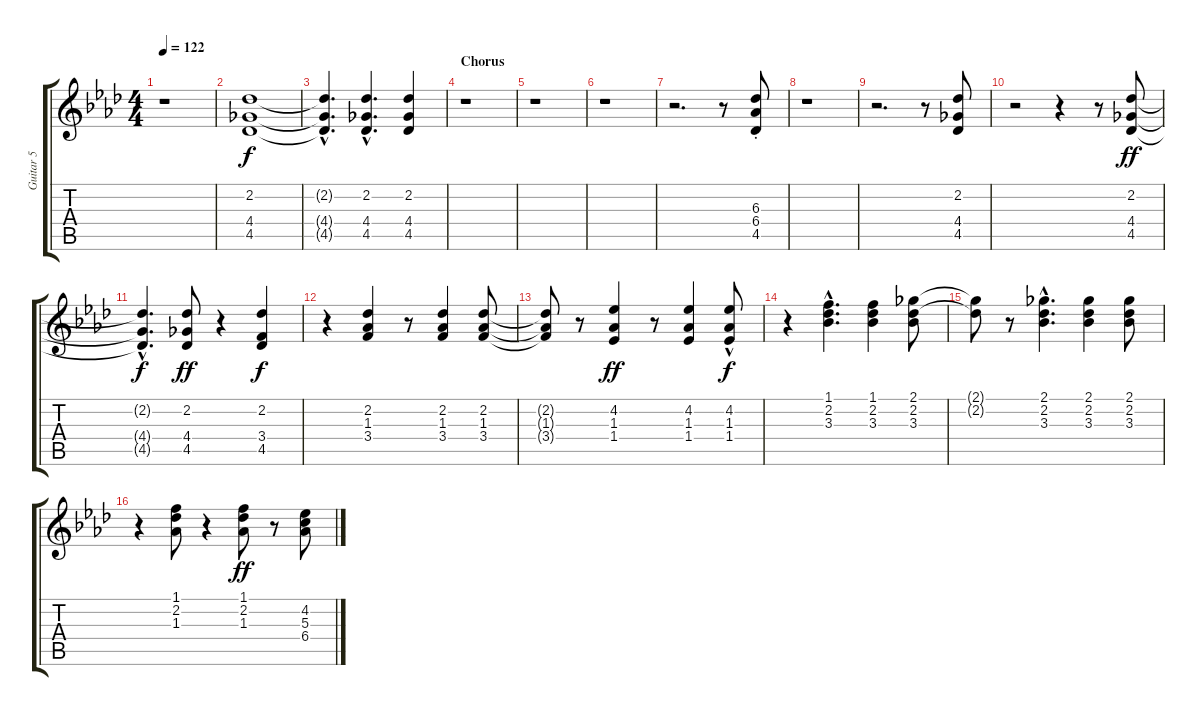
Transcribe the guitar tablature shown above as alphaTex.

\track ("Guitar 5" "Guitar 5") {instrument overdrivenguitar}
\staff {score tabs}
\tuning (E4 B3 G3 D3 A2 E2) {hide}
\ts (4 4)
\tempo 122
\clef g2
\ks ab
r.1{dy f} |
(2.2 4.4 4.5).1 |
(2.2{hac t} 4.4{hac t} 4.5{hac t}).4{d} (2.2{hac} 4.4{hac} 4.5{hac}).4{d} (2.2 4.4 4.5).4 |
\section ("" "Chorus")
r.1 |
r.1 |
r.1 |
r.2{d} r.8 (6.3{st} 6.4{st} 4.5{st}).8 |
r.1 |
r.2{d} r.8 (2.2 4.4 4.5).8 |
r.2 r.4 r.8 (2.2 4.4 4.5).8{dy ff} |
(2.2{hac t} 4.4{hac t} 4.5{hac t}).4{d dy f} (2.2 4.4 4.5).8{dy ff} r.4 (2.2 3.4 4.5).4{dy f} |
r.4 (2.2 1.3 3.4).4 r.8 (2.2 1.3 3.4).4 (2.2 1.3 3.4).8 |
(2.2{t} 1.3{t} 3.4{t}).8 r.8 (4.2 1.3 1.4).4{dy ff} r.8 (4.2 1.3 1.4).4 (4.2{hac} 1.3 1.4{hac}).8{dy f} |
r.4 (1.1{hac} 2.2{hac} 3.3{hac}).4{d} (1.1 2.2 3.3).4 (2.1 2.2 3.3).8 |
(2.1{t} 2.2{t}).8 r.8 (2.1{hac} 2.2{hac} 3.3{hac}).4{d} (2.1 2.2 3.3).4 (2.1 2.2 3.3).8 |
r.4 (1.1 2.2 1.3).8 r.4 (1.1 2.2 1.3).8{dy ff} r.8 (4.2 5.3 6.4).8
